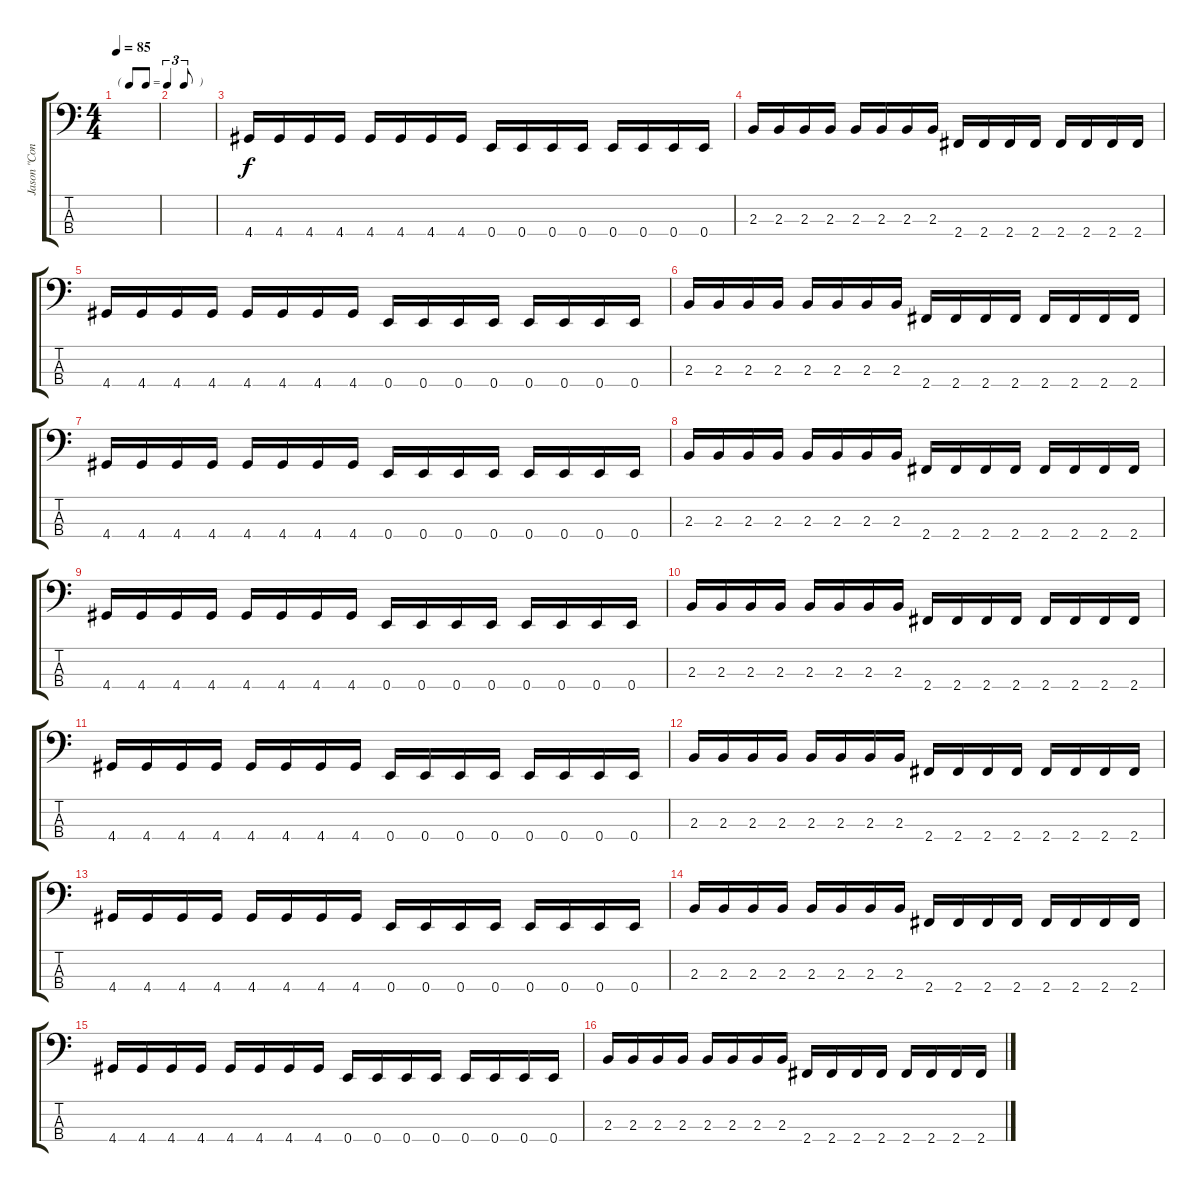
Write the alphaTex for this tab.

\track ("Jason \"Cone\" McCaslin" "Jason \"Con") {instrument electricbasspick}
\staff {score tabs}
\tuning (G2 D2 A1 E1) {hide}
\ts (4 4)
\tf triplet8th
\tempo 85
\clef f4
\ks c
|
|
4.4.16 4.4.16 4.4.16 4.4.16 4.4.16 4.4.16 4.4.16 4.4.16 0.4.16 0.4.16 0.4.16 0.4.16 0.4.16 0.4.16 0.4.16 0.4.16 |
2.3.16 2.3.16 2.3.16 2.3.16 2.3.16 2.3.16 2.3.16 2.3.16 2.4.16 2.4.16 2.4.16 2.4.16 2.4.16 2.4.16 2.4.16 2.4.16 |
4.4.16 4.4.16 4.4.16 4.4.16 4.4.16 4.4.16 4.4.16 4.4.16 0.4.16 0.4.16 0.4.16 0.4.16 0.4.16 0.4.16 0.4.16 0.4.16 |
2.3.16 2.3.16 2.3.16 2.3.16 2.3.16 2.3.16 2.3.16 2.3.16 2.4.16 2.4.16 2.4.16 2.4.16 2.4.16 2.4.16 2.4.16 2.4.16 |
4.4.16 4.4.16 4.4.16 4.4.16 4.4.16 4.4.16 4.4.16 4.4.16 0.4.16 0.4.16 0.4.16 0.4.16 0.4.16 0.4.16 0.4.16 0.4.16 |
2.3.16 2.3.16 2.3.16 2.3.16 2.3.16 2.3.16 2.3.16 2.3.16 2.4.16 2.4.16 2.4.16 2.4.16 2.4.16 2.4.16 2.4.16 2.4.16 |
4.4.16 4.4.16 4.4.16 4.4.16 4.4.16 4.4.16 4.4.16 4.4.16 0.4.16 0.4.16 0.4.16 0.4.16 0.4.16 0.4.16 0.4.16 0.4.16 |
2.3.16 2.3.16 2.3.16 2.3.16 2.3.16 2.3.16 2.3.16 2.3.16 2.4.16 2.4.16 2.4.16 2.4.16 2.4.16 2.4.16 2.4.16 2.4.16 |
4.4.16 4.4.16 4.4.16 4.4.16 4.4.16 4.4.16 4.4.16 4.4.16 0.4.16 0.4.16 0.4.16 0.4.16 0.4.16 0.4.16 0.4.16 0.4.16 |
2.3.16 2.3.16 2.3.16 2.3.16 2.3.16 2.3.16 2.3.16 2.3.16 2.4.16 2.4.16 2.4.16 2.4.16 2.4.16 2.4.16 2.4.16 2.4.16 |
4.4.16 4.4.16 4.4.16 4.4.16 4.4.16 4.4.16 4.4.16 4.4.16 0.4.16 0.4.16 0.4.16 0.4.16 0.4.16 0.4.16 0.4.16 0.4.16 |
2.3.16 2.3.16 2.3.16 2.3.16 2.3.16 2.3.16 2.3.16 2.3.16 2.4.16 2.4.16 2.4.16 2.4.16 2.4.16 2.4.16 2.4.16 2.4.16 |
4.4.16 4.4.16 4.4.16 4.4.16 4.4.16 4.4.16 4.4.16 4.4.16 0.4.16 0.4.16 0.4.16 0.4.16 0.4.16 0.4.16 0.4.16 0.4.16 |
2.3.16 2.3.16 2.3.16 2.3.16 2.3.16 2.3.16 2.3.16 2.3.16 2.4.16 2.4.16 2.4.16 2.4.16 2.4.16 2.4.16 2.4.16 2.4.16
